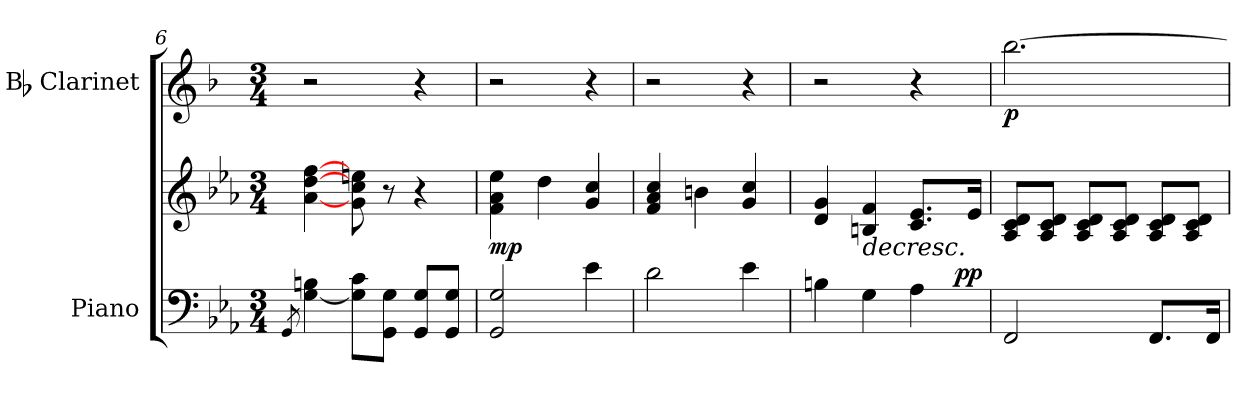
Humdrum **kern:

**kern	**kern	**dynam	**kern	**dynam
*part2	*part2	*part2	*part1	*part1
*staff3	*staff2	*staff2/3	*staff1	*staff1
*I"Piano	*	*	*I"Bb Clarinet	*
*I'Piano	*	*	*I'Cl	*
*clefF4	*clefG2	*	*clefG2	*
*	*	*	*ITrd1c2	*
*k[b-e-a-]	*k[b-e-a-]	*	*k[b-e-a-]	*
*E-:	*E-:	*	*E-:	*
*M3/4	*M3/4	*	*M3/4	*
=6	=6	=6	=6	=6
8qGG/	.	.	.	.
[4G\ 4Bn\	[4a-\ [4dd\ [4ff\	.	2r	.
8G\] 8c\L	8g\ 8cc\ 8een\	.	.	.
8GG\ 8G\J	8r	.	.	.
8GG/ 8G/L	4r	.	4r	.
8GG/ 8G/J	.	.	.	.
!!LO:LB:g=z
=7	=7	=7	=7	=7
!	!	!LO:DY:b	!	!
2GG/ 2G/	4f\ 4a-\ 4ee-\	mp	2r	.
.	4dd\	.	.	.
4e-\	4g/ 4cc/	.	4r	.
=8	=8	=8	=8	=8
2d\	4f/ 4a-/ 4cc/	.	2r	.
.	4bn\	.	.	.
4e-\	4g/ 4cc/	.	4r	.
=9	=9	=9	=9	=9
*^	*	*	*	*
4Bn\	2ryy	4d/ 4g/	.	2r	.
!	!	!	!LO:HP:b	!	!
4G\	.	4Bn/ 4f/	>	.	.
4A-\	8ryy	8.c/ 8.e-/L	.	4r	.
.	32ryy	.	.	.	.
!	!	!	!LO:DY:a=2	!	!
.	16.ryy	.	pp	.	.
.	.	16e-/Jk	]	.	.
=10	=10	=10	=10	=10	=10
!	!	!	!	!	!LO:DY:b
*v	*v	*	*	*	*
2FF/	8A-/ 8c/ 8d/L	.	[2.aa-\	p
.	8A-/ 8c/ 8d/J	.	.	.
.	8A-/ 8c/ 8d/L	.	.	.
.	8A-/ 8c/ 8d/J	.	.	.
8.FF/L	8A-/ 8c/ 8d/L	.	.	.
.	8A-/ 8c/ 8d/J	.	.	.
16FF/Jk	.	.	.	.
=	=	=	=	=
*-	*-	*-	*-	*-
